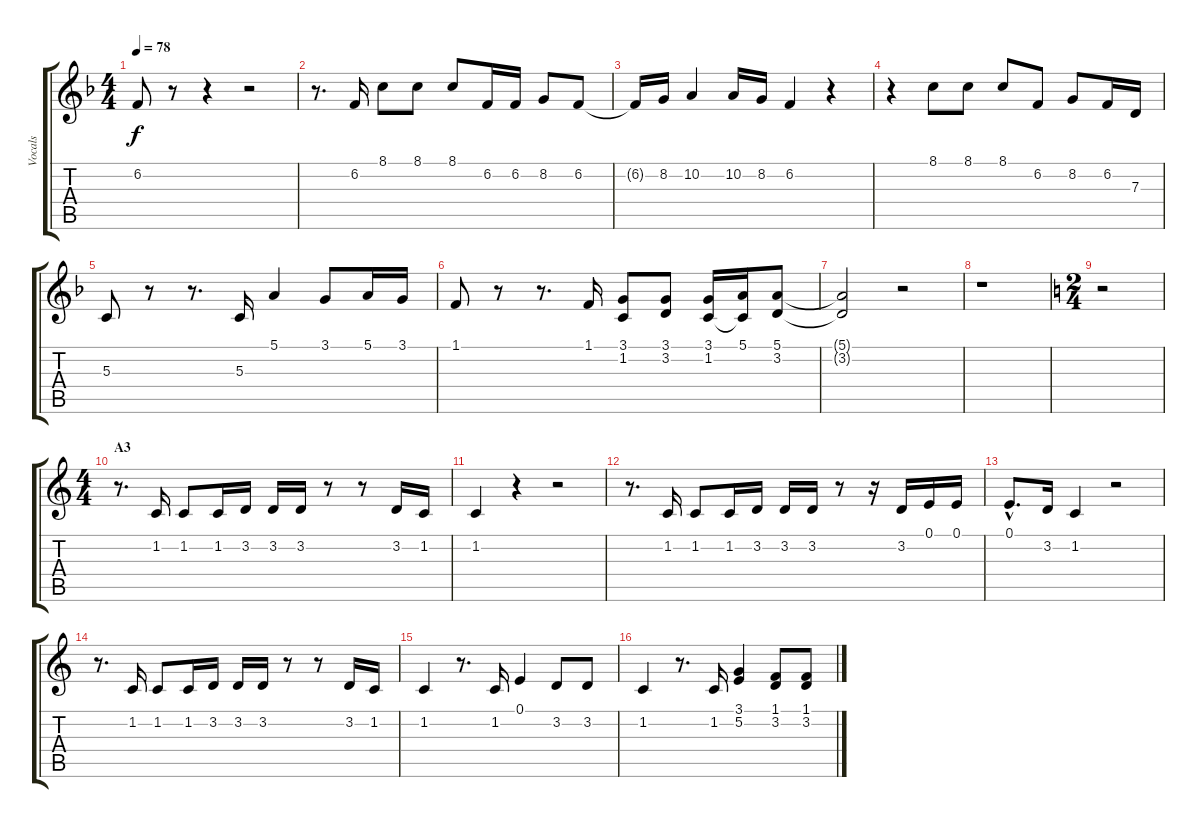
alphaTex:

\track ("Vocals" "Vocals") {instrument lead6voice}
\staff {score tabs}
\tuning (E4 B3 G3 D3 A2 E2) {hide}
\ts (4 4)
\tempo 78
\clef g2
\ks f
6.2{t}.8{dy f} r.8 r.4 r.2 |
r.8{d} 6.2.16 8.1.8 8.1.8 8.1.8 6.2.16 6.2.16 8.2.8 6.2.8 |
6.2{t}.16 8.2.16 10.2.4 10.2.16 8.2.16 6.2.4 r.4 |
r.4 8.1.8 8.1.8 8.1.8 6.2.8 8.2.8 6.2.16 7.3.16 |
5.3.8 r.8 r.8{d} 5.3.16 5.1.4 3.1.8 5.1.16 3.1.16 |
1.1.8 r.8 r.8{d} 1.1.16 (3.1 1.2).8 (3.1 3.2).8 (3.1 1.2).16 (5.1 1.2{t}).16 (5.1 3.2).8 |
(5.1{t} 3.2{t}).2 r.2 |
r.1 |
\ts (2 4)
\ks c
r.2 |
\ts (4 4)
\section ("" "A3")
r.8{d} 1.2.16 1.2.8 1.2.16 3.2.16 3.2.16 3.2.16 r.8 r.8 3.2.16 1.2.16 |
1.2.4 r.4 r.2 |
r.8{d} 1.2.16 1.2.8 1.2.16 3.2.16 3.2.16 3.2.16 r.8 r.16 3.2.16 0.1.16 0.1.16 |
0.1{hac}.8{d} 3.2.16 1.2.4 r.2 |
r.8{d} 1.2.16 1.2.8 1.2.16 3.2.16 3.2.16 3.2.16 r.8 r.8 3.2.16 1.2.16 |
1.2.4 r.8{d} 1.2.16 0.1.4 3.2.8 3.2.8 |
1.2.4 r.8{d} 1.2.16 (3.1 5.2).4 (1.1 3.2).8 (1.1 3.2).8
